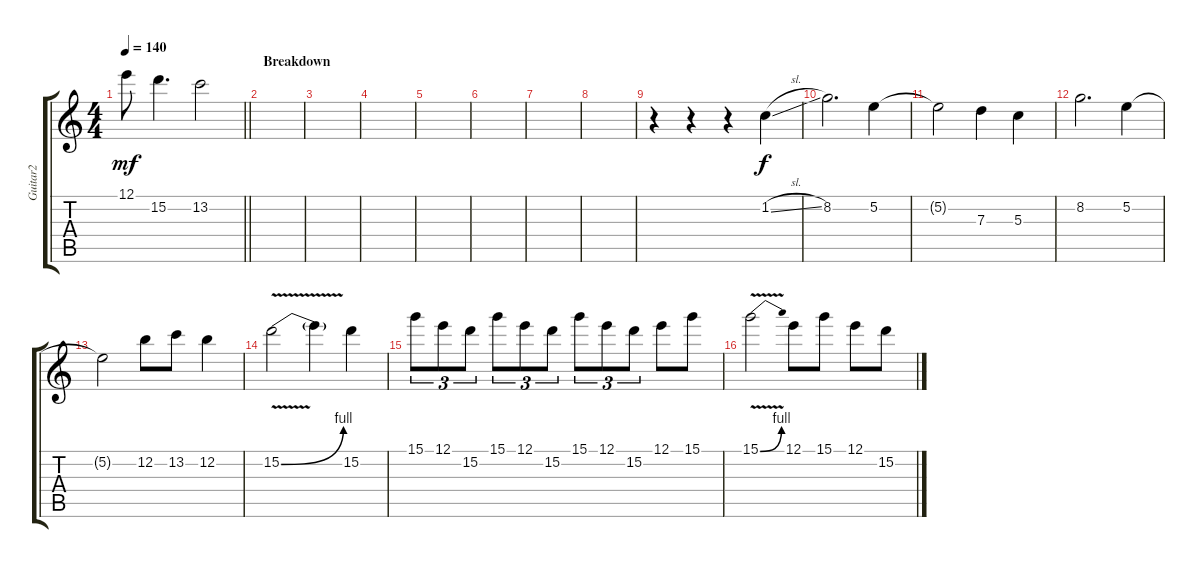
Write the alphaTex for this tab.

\track ("Guitar2" "Guitar2") {instrument distortionguitar}
\staff {score tabs}
\tuning (E4 B3 G3 D3 A2 E2) {hide}
\ts (4 4)
\tempo 140
\clef g2
\barLineRight lightlight
\ks c
12.1{t}.8{dy mf} 15.2.4{d} 13.2.2 |
\section ("" "Breakdown")
|
|
|
|
|
|
|
r.4 r.4 r.4 1.2{sl}.4{dy f} |
8.2.2{d} 5.2.4 |
5.2{t}.2 7.3.4 5.3.4 |
8.2.2{d} 5.2.4 |
5.2{t}.2 12.2.8 13.2.8 12.2.4 |
15.2{be (bend 0 0 60 4) v}.2 15.2{t}.4 15.2.4 |
15.1.8{tu (3 2)} 12.1.8{tu (3 2)} 15.2.8{tu (3 2)} 15.1.8{tu (3 2)} 12.1.8{tu (3 2)} 15.2.8{tu (3 2)} 15.1.8{tu (3 2)} 12.1.8{tu (3 2)} 15.2.8{tu (3 2)} 12.1.8 15.1.8 |
15.1{be (bend 0 0 60 4) v}.2 12.1.8 15.1.8 12.1.8 15.2.8
